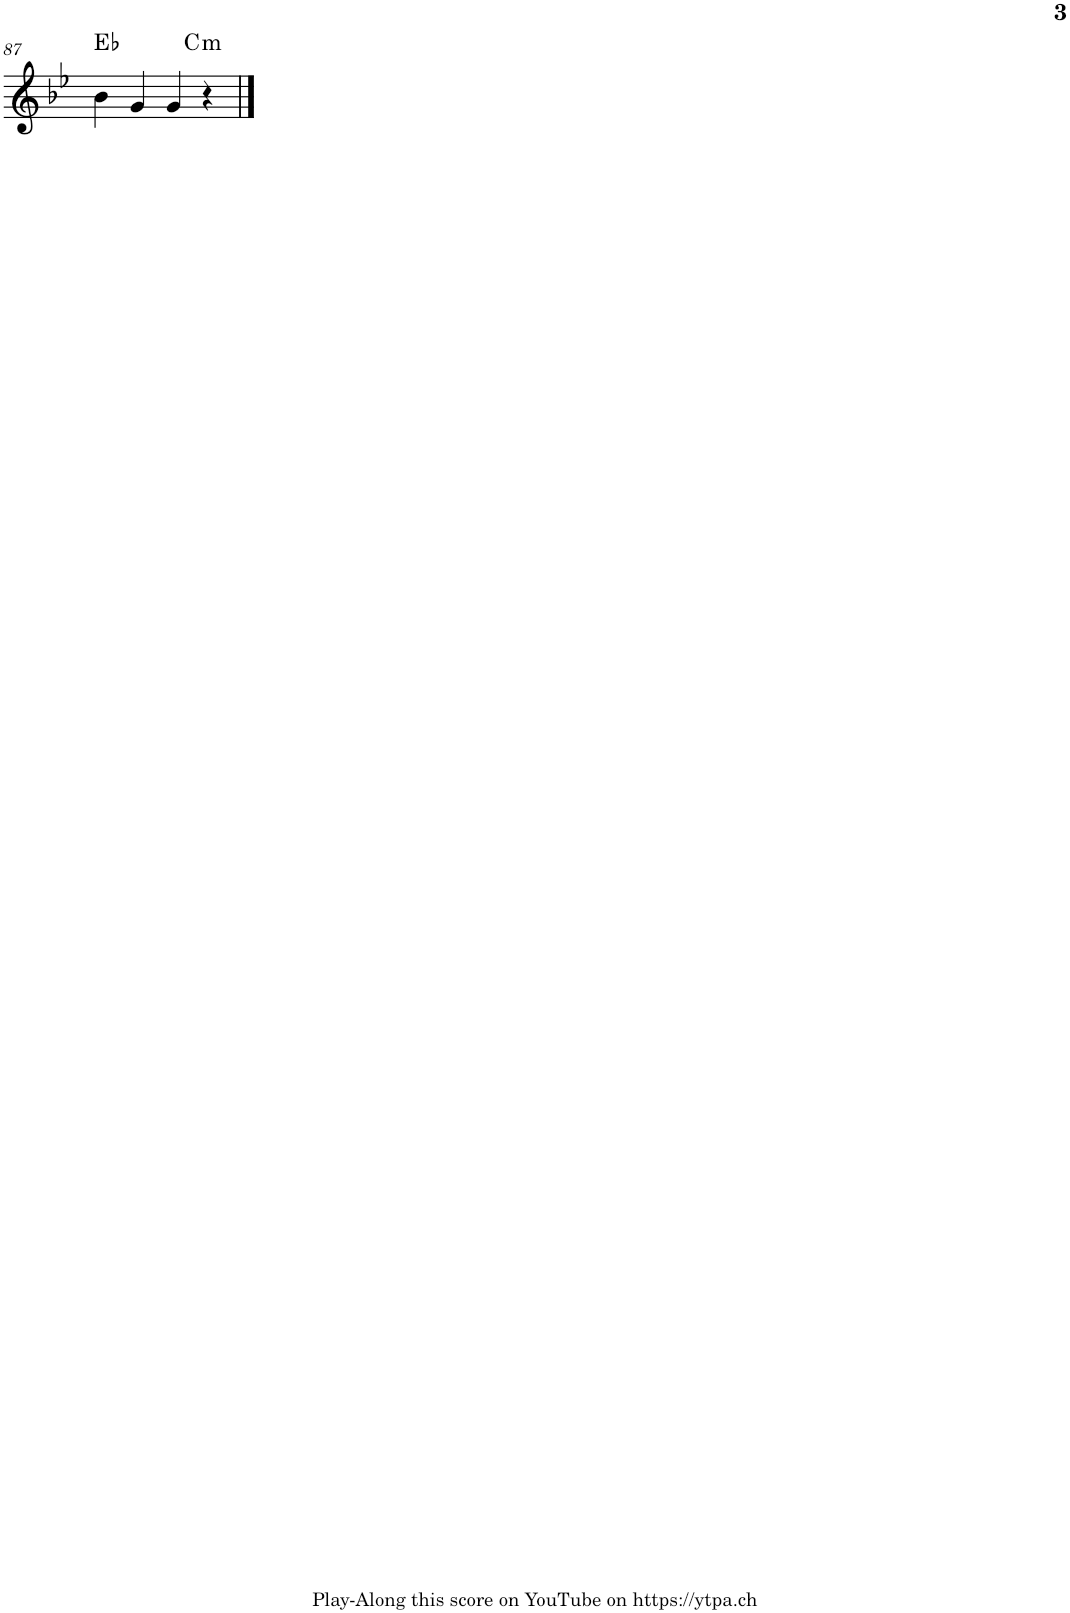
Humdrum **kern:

**kern	**harte
*part1	*part1
*staff1	*
*I"Piano	*
*I'Pno.	*
!!LO:PB:g=z
*clefG2	*
*k[b-e-]	*
*M4/4	*
=87	=87
*^	*
4b-\	2ryy	Eb:maj
4g/	.	.
4g/	8ryy	.
!	!	!LO:H:kt=m
.	4.ryy	C:min
4r	.	.
*v	*v	*
==	==
*-	*-
